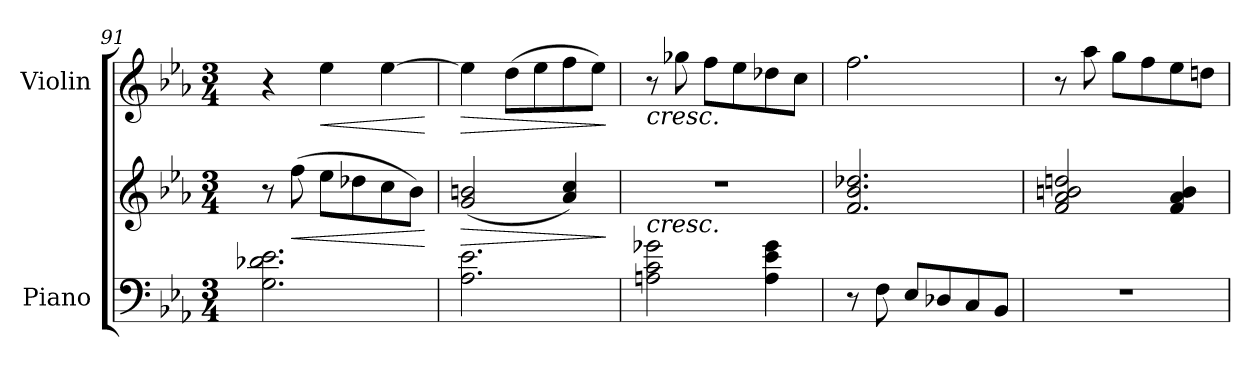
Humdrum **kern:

**kern	**kern	**dynam	**kern	**dynam
*part2	*part2	*part2	*part1	*part1
*staff3	*staff2	*staff2/3	*staff1	*staff1
*I"Piano	*	*	*I"Violin	*
*I'Pno	*	*	*I'Vln	*
*clefF4	*clefG2	*	*clefG2	*
*k[b-e-a-]	*k[b-e-a-]	*	*k[b-e-a-]	*
*M3/4	*M3/4	*	*M3/4	*
=91	=91	=91	=91	=91
2.G\ 2.d-X\ 2.e-\	8r	.	4r	.
!	!	!LO:HP:b	!	!
.	(>8ff\	<	.	.
!	!	!	!	!LO:HP:b
.	8ee-\L	.	4ee-\	<
.	8dd-X\	.	.	.
.	8cc\	.	[4ee-\	.
.	8b-\J)	.	.	.
.	.	[	.	[
=92	=92	=92	=92	=92
!	!	!LO:HP:b	!	!LO:HP:b
2.A-\ 2.e-\	(<2g/ 2bn/	>	4ee-\]	>
.	.	.	(>8dd\L	.
.	.	.	8ee-\	.
.	4a-/ 4cc/)	.	8ff\	.
.	.	.	8ee-\J)	.
.	.	]	.	]
=93	=93	=93	=93	=93
!	!	!	!LO:TX:b:i:t=cresc.	!
!	!LO:TX:b:i:t=cresc.	!	!	!
2An\ 2c\ 2g-X\	2.r	.	8r	.
.	.	.	8gg-X\	.
.	.	.	8ff\L	.
.	.	.	8ee-\	.
4A\ 4e-\ 4g-\	.	.	8dd-X\	.
.	.	.	8cc\J	.
=94	=94	=94	=94	=94
8r	2.f/ 2.b-/ 2.dd-X/	.	2.ff\	.
8F\	.	.	.	.
8E-/L	.	.	.	.
8D-X/	.	.	.	.
8C/	.	.	.	.
8BB-/J	.	.	.	.
!!LO:LB:g=z
=95	=95	=95	=95	=95
2.r	2f/ 2a-/ 2bn/ 2ddn/	.	8r	.
.	.	.	8aa-\	.
.	.	.	8gg\L	.
.	.	.	8ff\	.
.	4f/ 4a-/ 4b/	.	8ee-\	.
.	.	.	8ddn\J	.
=	=	=	=	=
*-	*-	*-	*-	*-
